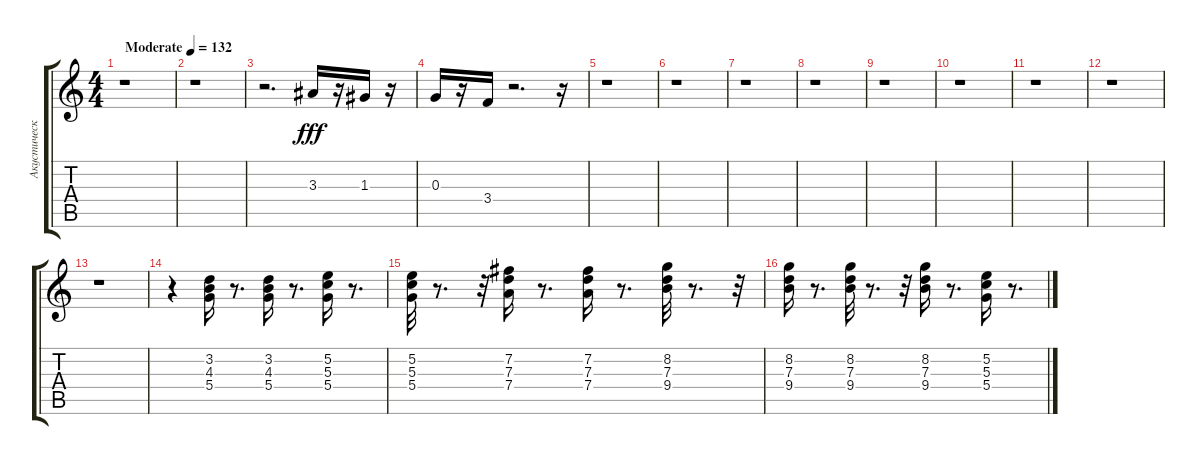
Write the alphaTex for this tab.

\track ("Акустическая Гитара" "Акустическ") {instrument acousticguitarsteel}
\staff {score tabs}
\tuning (E4 B3 G3 D3 A2 E2) {hide}
\ts (4 4)
\tempo (132 "Moderate")
\clef g2
\ks c
r.1{dy fff instrument acousticguitarsteel} |
r.1 |
r.2{d} 3.3.16 r.16 1.3.16 r.16 |
0.3.16 r.16 3.4.16 r.2{d} r.16 |
r.1 |
r.1 |
r.1 |
r.1 |
r.1 |
r.1 |
r.1 |
r.1 |
r.1 |
r.4 (3.2 4.3 5.4).16 r.8{d} (3.2 4.3 5.4).16 r.8{d} (5.2 5.3 5.4).16 r.8{d} |
(5.2 5.3 5.4).32 r.8{d} r.32 (7.2 7.3 7.4).16 r.8{d} (7.2 7.3 7.4).16 r.8{d} (8.2 7.3 9.4).32 r.8{d} r.32 |
(8.2 7.3 9.4).16 r.8{d} (8.2 7.3 9.4).32 r.8{d} r.32 (8.2 7.3 9.4).16 r.8{d} (5.2 5.3 5.4).16 r.8{d}
